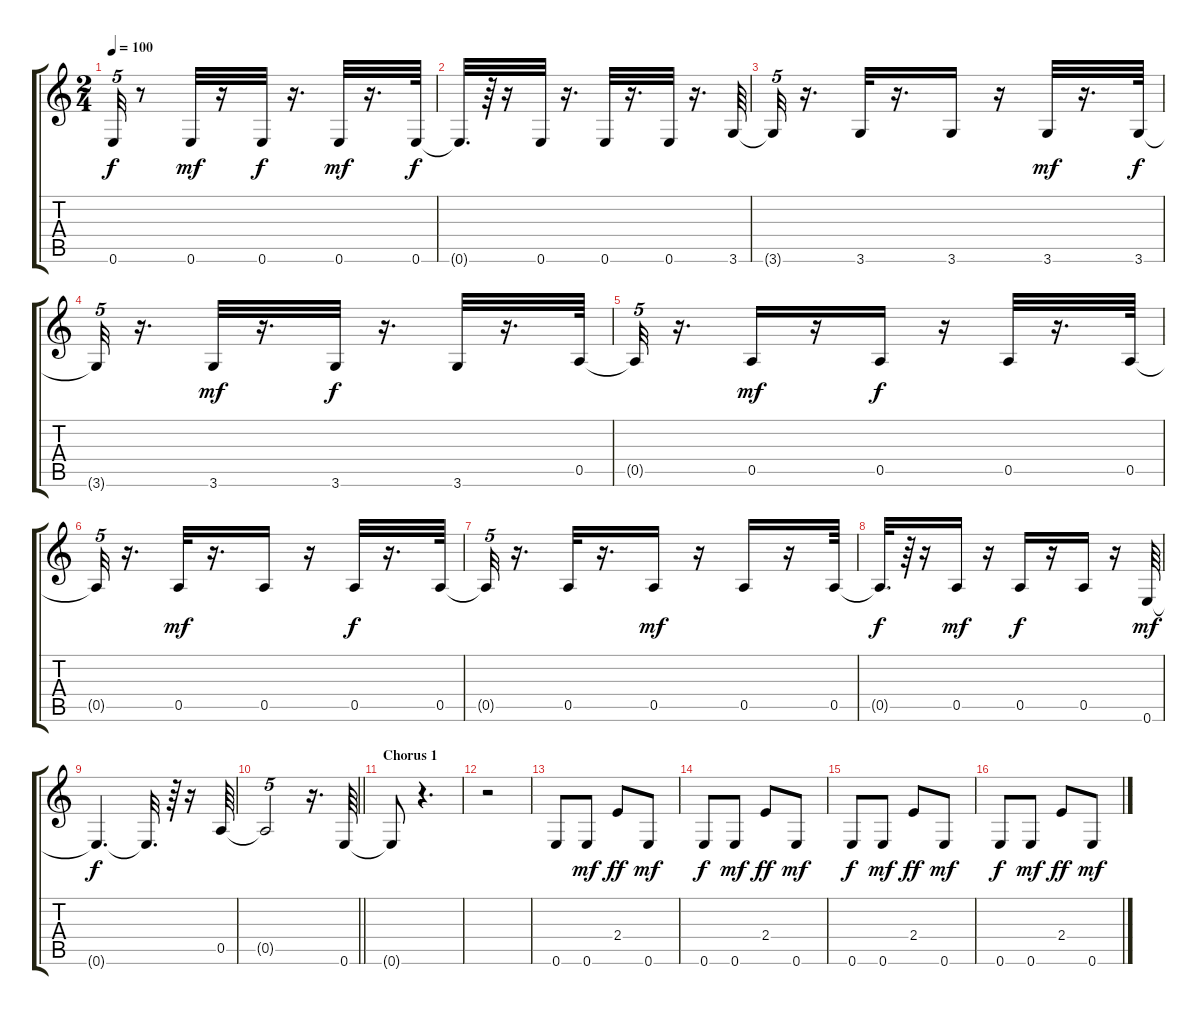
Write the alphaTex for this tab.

\track "" {instrument electricbasspick}
\staff {score tabs}
\tuning (E4 B3 G3 D3 A2 E2) {hide}
\ts (2 4)
\tempo 100
\clef g2
\ks c
0.6{t}.32{tu (5 4) dy f} r.8 0.6.32{dy mf} r.16 0.6.32{dy f} r.16{d} 0.6.32{dy mf} r.16{d} 0.6.64{dy f} |
0.6{t}.32{d} r.64 r.16 0.6.32 r.16{d} 0.6.32 r.16{d} 0.6.32 r.16{d} 3.6.64 |
3.6{t}.32{tu (5 4)} r.16{d} 3.6.32 r.16{d} 3.6.16 r.16 3.6.32{dy mf} r.16{d} 3.6.64{dy f} |
3.6{t}.32{tu (5 4)} r.16{d} 3.6.32{dy mf} r.16{d} 3.6.32{dy f} r.16{d} 3.6.32 r.16{d} 0.5.64 |
0.5{t}.32{tu (5 4)} r.16{d} 0.5.16{dy mf} r.16 0.5.16{dy f} r.16 0.5.32 r.16{d} 0.5.64 |
0.5{t}.32{tu (5 4)} r.16{d} 0.5.32{dy mf} r.16{d} 0.5.16 r.16 0.5.32{dy f} r.16{d} 0.5.64 |
0.5{t}.32{tu (5 4)} r.16{d} 0.5.32 r.16{d} 0.5.16{dy mf} r.16 0.5.16 r.16 0.5.64 |
0.5{t}.32{d dy f} r.64 r.16 0.5.16{dy mf} r.16 0.5.16{dy f} r.16 0.5.16 r.16 0.6.64{dy mf} |
0.6{t}.4{d dy f} 0.6{t}.32{d} r.64 r.16 0.5.64 |
\barLineRight lightlight
0.5{t}.2{tu (5 4)} r.16{d} 0.6.64 |
\section ("" "Chorus 1")
0.6{t}.8 r.4{d} |
r.2 |
0.6.8 0.6.8{dy mf} 2.4.8{dy ff} 0.6.8{dy mf} |
0.6.8{dy f} 0.6.8{dy mf} 2.4.8{dy ff} 0.6.8{dy mf} |
0.6.8{dy f} 0.6.8{dy mf} 2.4.8{dy ff} 0.6.8{dy mf} |
0.6.8{dy f} 0.6.8{dy mf} 2.4.8{dy ff} 0.6.8{dy mf}
